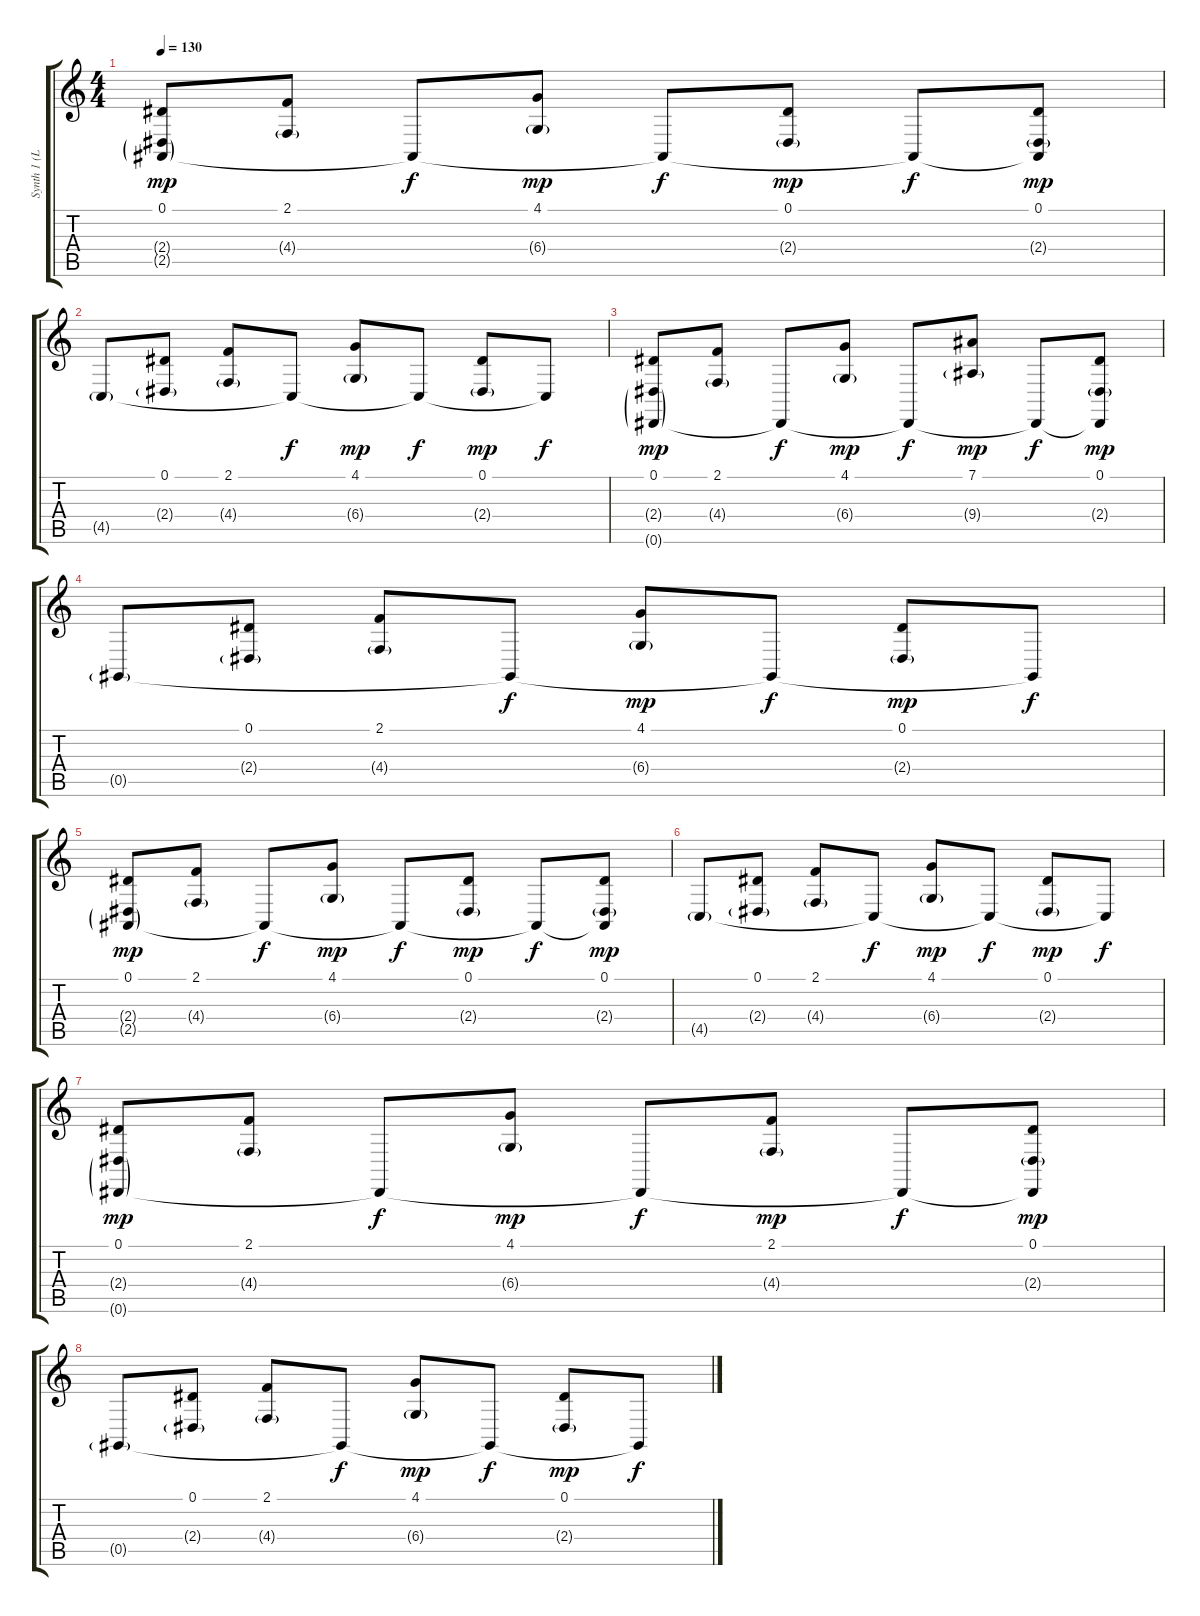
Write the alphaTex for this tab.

\track ("Synth 1 (Lead)" "Synth 1 (L") {instrument lead2sawtooth}
\staff {score tabs}
\tuning (Eb4 Bb3 Gb3 Db3 Ab2 Eb2) {hide}
\ts (4 4)
\tempo 130
\clef g2
\ks c
(0.1 2.4{g} 2.5{g}).8{dy mp} (2.1 4.4{g}).8 2.5{t}.8{dy f} (4.1 6.4{g}).8{dy mp} 2.5{t}.8{dy f} (0.1 2.4{g}).8{dy mp} 2.5{t}.8{dy f} (0.1 2.4{g} 2.5{t}).8{dy mp} |
4.5{g}.8 (0.1 2.4{g}).8 (2.1 4.4{g}).8 4.5{t}.8{dy f} (4.1 6.4{g}).8{dy mp} 4.5{t}.8{dy f} (0.1 2.4{g}).8{dy mp} 4.5{t}.8{dy f} |
(0.1 2.4{g} 0.6{g}).8{dy mp} (2.1 4.4{g}).8 0.6{t}.8{dy f} (4.1 6.4{g}).8{dy mp} 0.6{t}.8{dy f} (7.1 9.4{g}).8{dy mp} 0.6{t}.8{dy f} (0.1 2.4{g} 0.6{t}).8{dy mp} |
0.5{g}.8 (0.1 2.4{g}).8 (2.1 4.4{g}).8 0.5{t}.8{dy f} (4.1 6.4{g}).8{dy mp} 0.5{t}.8{dy f} (0.1 2.4{g}).8{dy mp} 0.5{t}.8{dy f} |
(0.1 2.4{g} 2.5{g}).8{dy mp} (2.1 4.4{g}).8 2.5{t}.8{dy f} (4.1 6.4{g}).8{dy mp} 2.5{t}.8{dy f} (0.1 2.4{g}).8{dy mp} 2.5{t}.8{dy f} (0.1 2.4{g} 2.5{t}).8{dy mp} |
4.5{g}.8 (0.1 2.4{g}).8 (2.1 4.4{g}).8 4.5{t}.8{dy f} (4.1 6.4{g}).8{dy mp} 4.5{t}.8{dy f} (0.1 2.4{g}).8{dy mp} 4.5{t}.8{dy f} |
(0.1 2.4{g} 0.6{g}).8{dy mp} (2.1 4.4{g}).8 0.6{t}.8{dy f} (4.1 6.4{g}).8{dy mp} 0.6{t}.8{dy f} (2.1 4.4{g}).8{dy mp} 0.6{t}.8{dy f} (0.1 2.4{g} 0.6{t}).8{dy mp} |
0.5{g}.8 (0.1 2.4{g}).8 (2.1 4.4{g}).8 0.5{t}.8{dy f} (4.1 6.4{g}).8{dy mp} 0.5{t}.8{dy f} (0.1 2.4{g}).8{dy mp} 0.5{t}.8{dy f}
